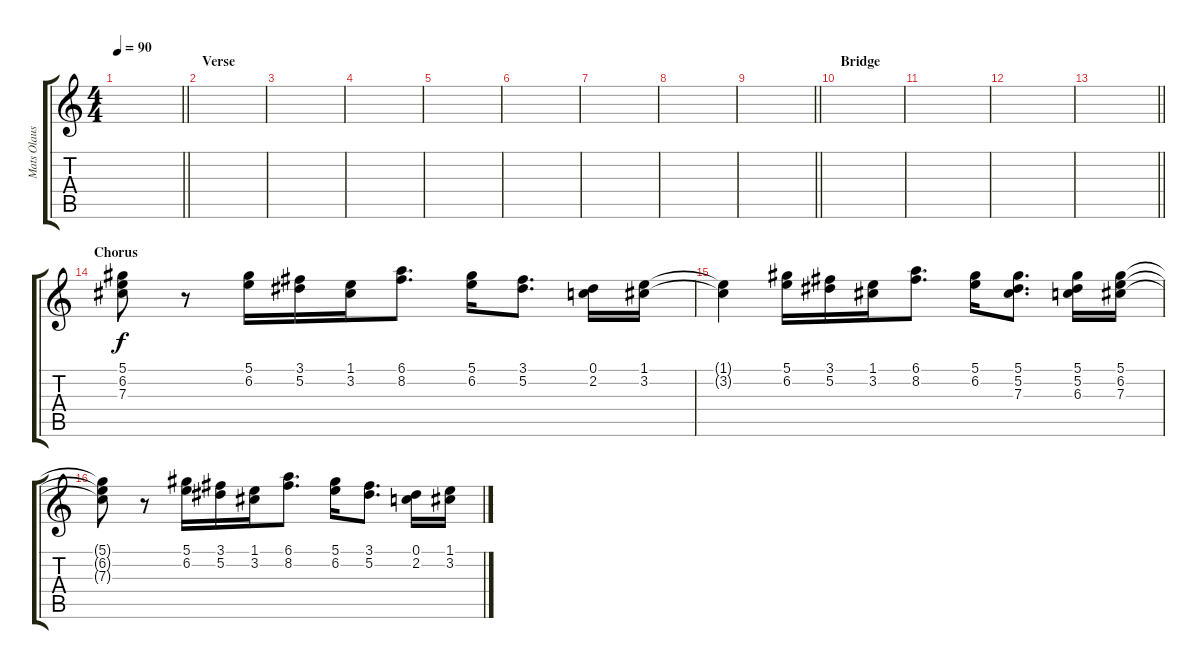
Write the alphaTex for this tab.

\track ("Mats Olausson" "Mats Olaus") {instrument rockorgan}
\staff {score tabs}
\tuning (Eb5 Bb4 Gb4 Db4 Ab3 Eb3) {hide}
\ts (4 4)
\tempo 90
\clef g2
\barLineRight lightlight
\ks c
|
\section ("" "Verse")
|
|
|
|
|
|
|
\barLineRight lightlight
|
\section ("" "Bridge")
|
|
|
\barLineRight lightlight
|
\section ("" "Chorus")
(5.1 6.2 7.3).8 r.8 (5.1 6.2).16 (3.1 5.2).16 (1.1 3.2).16 (6.1 8.2).8{d} (5.1 6.2).16 (3.1 5.2).8{d} (0.1 2.2).16 (1.1 3.2).16 |
(1.1{t} 3.2{t}).4 (5.1 6.2).16 (3.1 5.2).16 (1.1 3.2).16 (6.1 8.2).8{d} (5.1 6.2).16 (5.1 5.2 7.3).8{d} (5.1 5.2 6.3).16 (5.1 6.2 7.3).16 |
(5.1{t} 6.2{t} 7.3{t}).8 r.8 (5.1 6.2).16 (3.1 5.2).16 (1.1 3.2).16 (6.1 8.2).8{d} (5.1 6.2).16 (3.1 5.2).8{d} (0.1 2.2).16 (1.1 3.2).16
